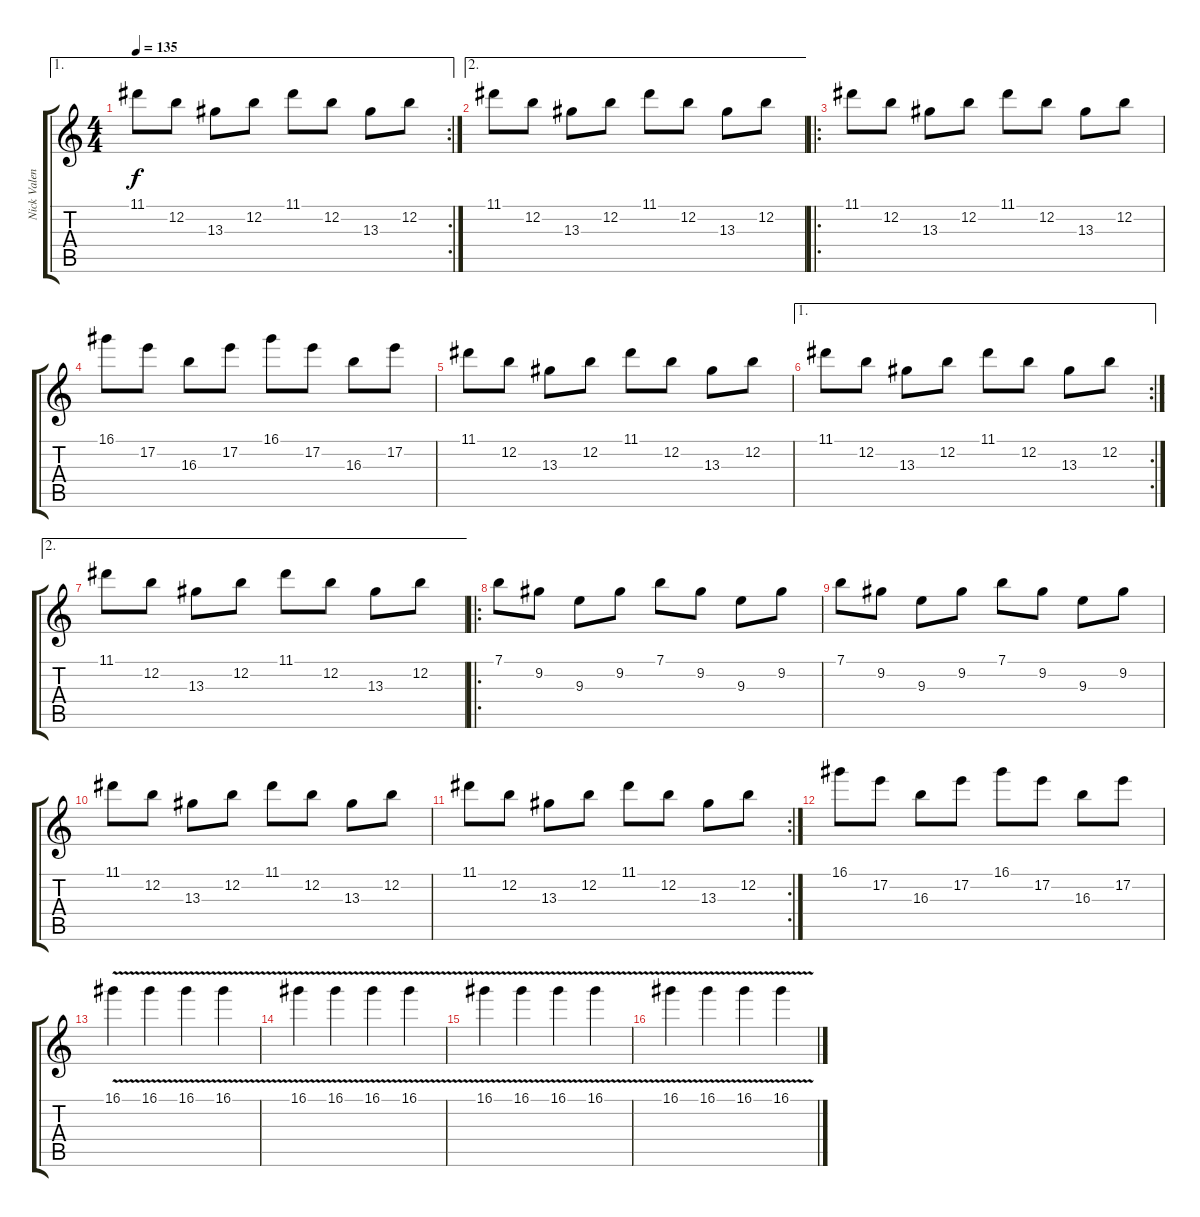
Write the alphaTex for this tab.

\track ("Nick Valensi" "Nick Valen") {instrument overdrivenguitar}
\staff {score tabs}
\tuning (E4 B3 G3 D3 A2 E2) {hide}
\ae 1
\rc 2
\ts (4 4)
\tempo 135
\clef g2
\ks c
11.1.8{dy f} 12.2.8 13.3.8 12.2.8 11.1.8 12.2.8 13.3.8 12.2.8 |
\ae 2
11.1.8 12.2.8 13.3.8 12.2.8 11.1.8 12.2.8 13.3.8 12.2.8 |
\ro
11.1.8 12.2.8 13.3.8 12.2.8 11.1.8 12.2.8 13.3.8 12.2.8 |
16.1.8 17.2.8 16.3.8 17.2.8 16.1.8 17.2.8 16.3.8 17.2.8 |
11.1.8 12.2.8 13.3.8 12.2.8 11.1.8 12.2.8 13.3.8 12.2.8 |
\ae 1
\rc 2
11.1.8 12.2.8 13.3.8 12.2.8 11.1.8 12.2.8 13.3.8 12.2.8 |
\ae 2
11.1.8 12.2.8 13.3.8 12.2.8 11.1.8 12.2.8 13.3.8 12.2.8 |
\ro
7.1.8 9.2.8 9.3.8 9.2.8 7.1.8 9.2.8 9.3.8 9.2.8 |
7.1.8 9.2.8 9.3.8 9.2.8 7.1.8 9.2.8 9.3.8 9.2.8 |
11.1.8 12.2.8 13.3.8 12.2.8 11.1.8 12.2.8 13.3.8 12.2.8 |
\rc 2
11.1.8 12.2.8 13.3.8 12.2.8 11.1.8 12.2.8 13.3.8 12.2.8 |
16.1.8 17.2.8 16.3.8 17.2.8 16.1.8 17.2.8 16.3.8 17.2.8 |
16.1{v}.4 16.1{v}.4 16.1{v}.4 16.1{v}.4 |
16.1{v}.4 16.1{v}.4 16.1{v}.4 16.1{v}.4 |
16.1{v}.4 16.1{v}.4 16.1{v}.4 16.1{v}.4 |
16.1{v}.4 16.1{v}.4 16.1{v}.4 16.1{v}.4
